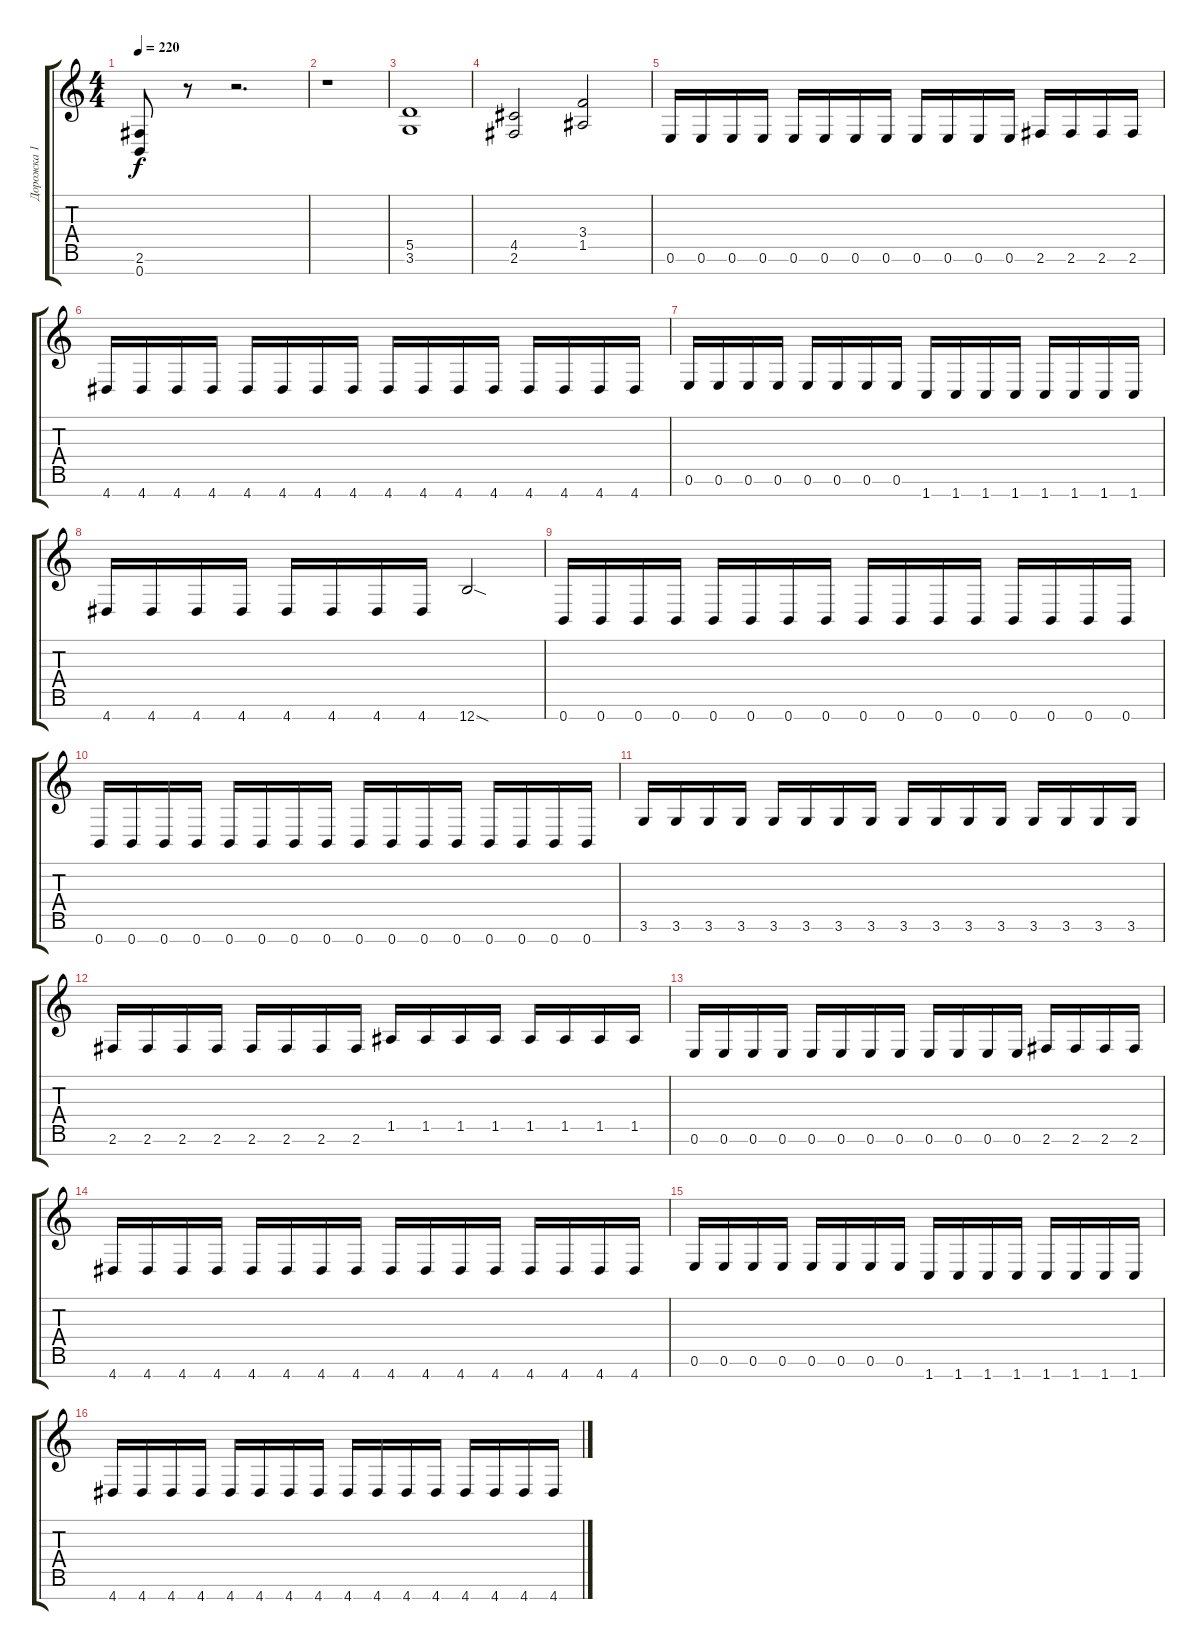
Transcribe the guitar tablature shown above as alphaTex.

\track ("Дорожка 1" "Дорожка 1") {instrument distortionguitar}
\staff {score tabs}
\tuning (E4 B3 G3 D3 A2 E2 B1) {hide}
\ts (4 4)
\tempo 220
\clef g2
\ks c
(2.6 0.7).8{dy f instrument distortionguitar} r.8 r.2{d} |
r.1 |
(5.5 3.6).1 |
(4.5 2.6).2 (3.4 1.5).2 |
0.6.16 0.6.16 0.6.16 0.6.16 0.6.16 0.6.16 0.6.16 0.6.16 0.6.16 0.6.16 0.6.16 0.6.16 2.6.16 2.6.16 2.6.16 2.6.16 |
4.7.16 4.7.16 4.7.16 4.7.16 4.7.16 4.7.16 4.7.16 4.7.16 4.7.16 4.7.16 4.7.16 4.7.16 4.7.16 4.7.16 4.7.16 4.7.16 |
0.6.16 0.6.16 0.6.16 0.6.16 0.6.16 0.6.16 0.6.16 0.6.16 1.7.16 1.7.16 1.7.16 1.7.16 1.7.16 1.7.16 1.7.16 1.7.16 |
4.7.16 4.7.16 4.7.16 4.7.16 4.7.16 4.7.16 4.7.16 4.7.16 12.7{sod}.2 |
0.7.16 0.7.16 0.7.16 0.7.16 0.7.16 0.7.16 0.7.16 0.7.16 0.7.16 0.7.16 0.7.16 0.7.16 0.7.16 0.7.16 0.7.16 0.7.16 |
0.7.16 0.7.16 0.7.16 0.7.16 0.7.16 0.7.16 0.7.16 0.7.16 0.7.16 0.7.16 0.7.16 0.7.16 0.7.16 0.7.16 0.7.16 0.7.16 |
3.6.16 3.6.16 3.6.16 3.6.16 3.6.16 3.6.16 3.6.16 3.6.16 3.6.16 3.6.16 3.6.16 3.6.16 3.6.16 3.6.16 3.6.16 3.6.16 |
2.6.16 2.6.16 2.6.16 2.6.16 2.6.16 2.6.16 2.6.16 2.6.16 1.5.16 1.5.16 1.5.16 1.5.16 1.5.16 1.5.16 1.5.16 1.5.16 |
0.6.16 0.6.16 0.6.16 0.6.16 0.6.16 0.6.16 0.6.16 0.6.16 0.6.16 0.6.16 0.6.16 0.6.16 2.6.16 2.6.16 2.6.16 2.6.16 |
4.7.16 4.7.16 4.7.16 4.7.16 4.7.16 4.7.16 4.7.16 4.7.16 4.7.16 4.7.16 4.7.16 4.7.16 4.7.16 4.7.16 4.7.16 4.7.16 |
0.6.16 0.6.16 0.6.16 0.6.16 0.6.16 0.6.16 0.6.16 0.6.16 1.7.16 1.7.16 1.7.16 1.7.16 1.7.16 1.7.16 1.7.16 1.7.16 |
4.7.16 4.7.16 4.7.16 4.7.16 4.7.16 4.7.16 4.7.16 4.7.16 4.7.16 4.7.16 4.7.16 4.7.16 4.7.16 4.7.16 4.7.16 4.7.16
